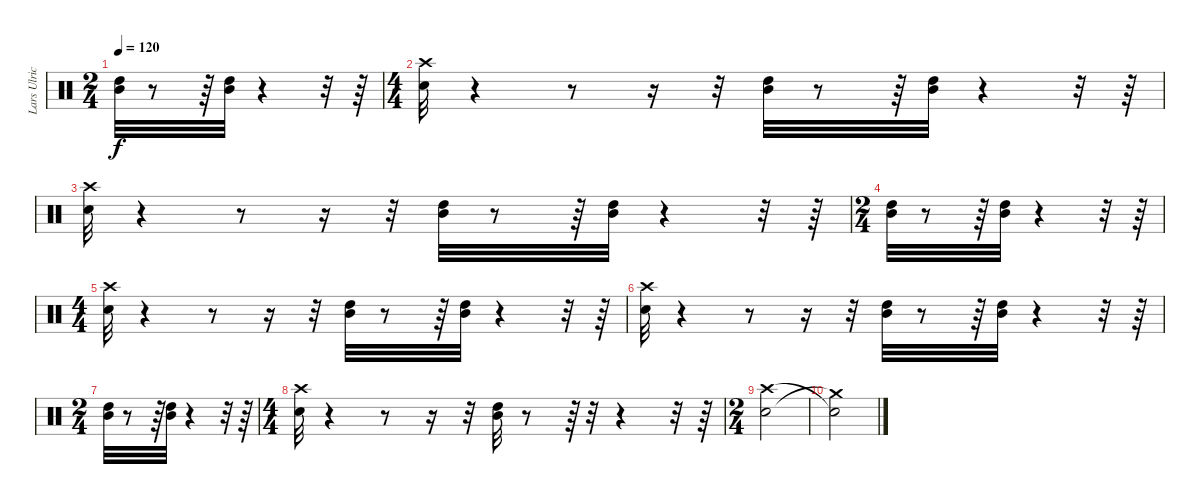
\track ("Lars Ulrich" "Lars Ulric") {instrument percussion}
\staff {score}
\articulation defaults
\ts (2 4)
\tempo 120
\clef neutral
\ks c
("Mid Tom (hit)" "High Tom (hit)").32{dy f} r.8 r.64 ("Mid Tom (hit)" "High Tom (hit)").32 r.4 r.32 r.64 |
\ts (4 4)
("Snare (hit) 2" "Crash high (hit)").32 r.4 r.8 r.16 r.32 ("Mid Tom (hit)" "High Tom (hit)").32 r.8 r.64 ("Mid Tom (hit)" "High Tom (hit)").32 r.4 r.32 r.64 |
("Snare (hit) 2" "Crash high (hit)").32 r.4 r.8 r.16 r.32 ("Mid Tom (hit)" "High Tom (hit)").32 r.8 r.64 ("Mid Tom (hit)" "High Tom (hit)").32 r.4 r.32 r.64 |
\ts (2 4)
("Mid Tom (hit)" "High Tom (hit)").32 r.8 r.64 ("Mid Tom (hit)" "High Tom (hit)").32 r.4 r.32 r.64 |
\ts (4 4)
("Snare (hit) 2" "Crash high (hit)").32 r.4 r.8 r.16 r.32 ("Mid Tom (hit)" "High Tom (hit)").32 r.8 r.64 ("Mid Tom (hit)" "High Tom (hit)").32 r.4 r.32 r.64 |
("Snare (hit) 2" "Crash high (hit)").32 r.4 r.8 r.16 r.32 ("Mid Tom (hit)" "High Tom (hit)").32 r.8 r.64 ("Mid Tom (hit)" "High Tom (hit)").32 r.4 r.32 r.64 |
\ts (2 4)
("Mid Tom (hit)" "High Tom (hit)").32 r.8 r.64 ("Mid Tom (hit)" "High Tom (hit)").32 r.4 r.32 r.64 |
\ts (4 4)
("Snare (hit) 2" "Crash high (hit)").32 r.4 r.8 r.16 r.32 ("Mid Tom (hit)" "High Tom (hit)").32 r.8 r.64 r.32 r.4 r.32 r.64 |
\ts (2 4)
("Snare (hit) 2" "Crash high (hit)").2 |
("Crash medium (hit)"{t} "Snare (hit)"{t}).2
